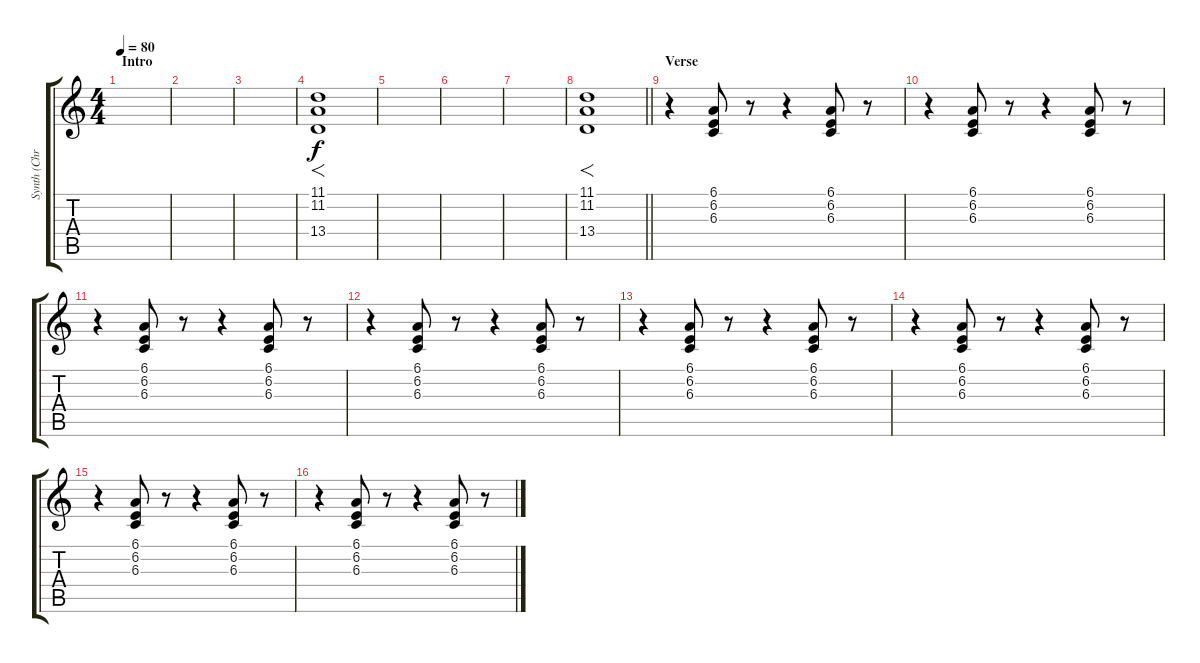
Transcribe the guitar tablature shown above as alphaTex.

\track ("Synth (Chris \"Mother Goose\" Pit(t)man)" "Synth (Chr") {instrument synthstrings1}
\staff {score tabs}
\tuning (Eb4 Bb3 Gb3 Db3 Ab2 Eb2) {hide}
\ts (4 4)
\section ("" "Intro")
\tempo 80
\clef g2
\ks c
|
|
|
(11.1 11.2 13.4).1{f} |
|
|
|
\barLineRight lightlight
(11.1 11.2 13.4).1{f} |
\section ("" "Verse")
r.4 (6.1 6.2 6.3).8 r.8 r.4 (6.1 6.2 6.3).8 r.8 |
r.4 (6.1 6.2 6.3).8 r.8 r.4 (6.1 6.2 6.3).8 r.8 |
r.4 (6.1 6.2 6.3).8 r.8 r.4 (6.1 6.2 6.3).8 r.8 |
r.4 (6.1 6.2 6.3).8 r.8 r.4 (6.1 6.2 6.3).8 r.8 |
r.4 (6.1 6.2 6.3).8 r.8 r.4 (6.1 6.2 6.3).8 r.8 |
r.4 (6.1 6.2 6.3).8 r.8 r.4 (6.1 6.2 6.3).8 r.8 |
r.4 (6.1 6.2 6.3).8 r.8 r.4 (6.1 6.2 6.3).8 r.8 |
r.4 (6.1 6.2 6.3).8 r.8 r.4 (6.1 6.2 6.3).8 r.8
